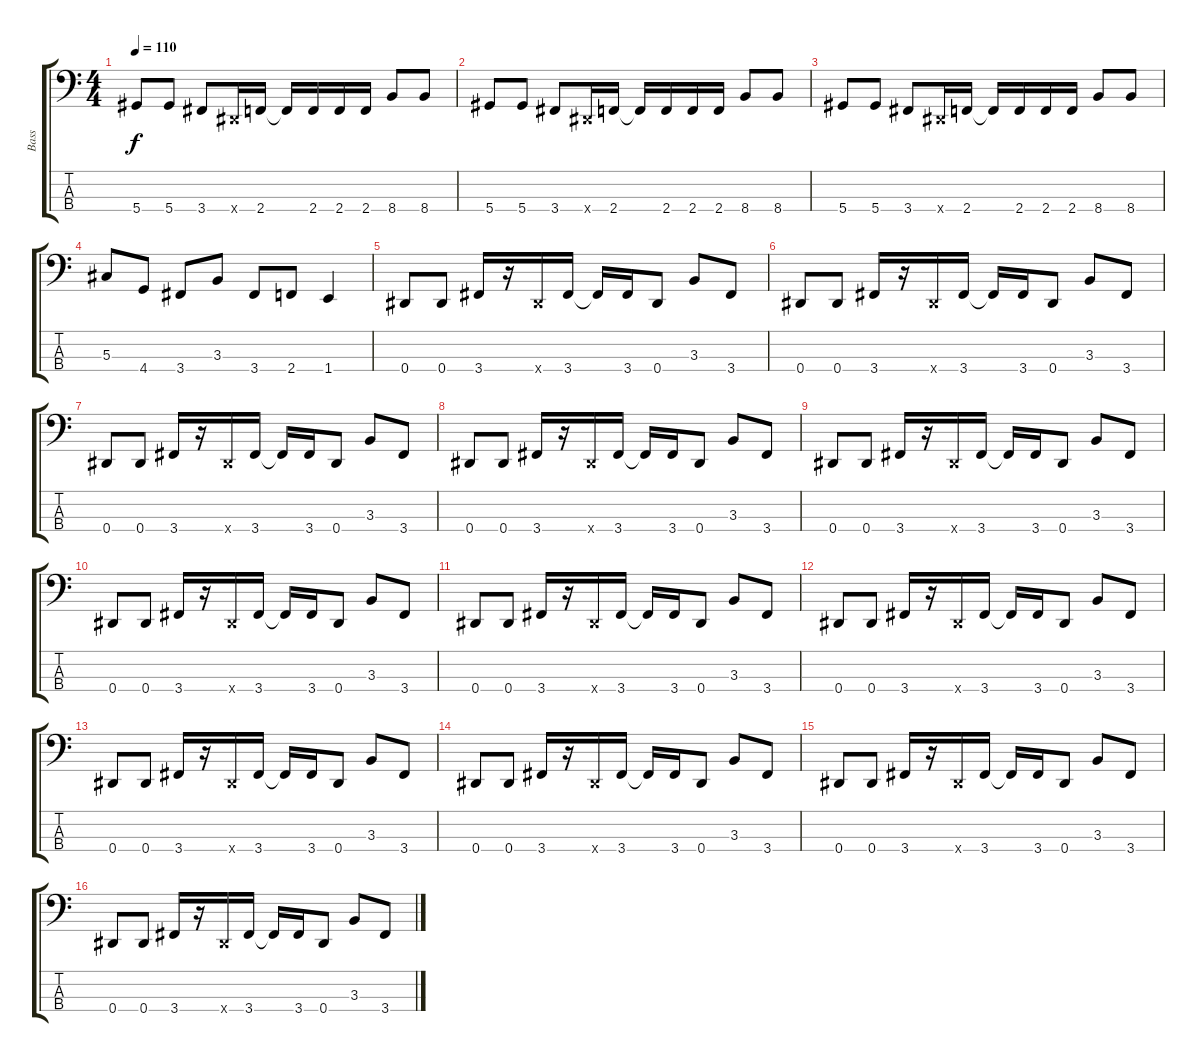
\track ("Bass" "Bass") {instrument electricbasspick}
\staff {score tabs}
\tuning (Gb2 Db2 Ab1 Eb1) {hide}
\ts (4 4)
\tempo 110
\clef f4
\ks c
5.4.8{dy f} 5.4.8 3.4.8 0.4{x}.16 2.4.16 2.4{t}.16 2.4.16 2.4.16 2.4.16 8.4.8 8.4.8 |
5.4.8 5.4.8 3.4.8 0.4{x}.16 2.4.16 2.4{t}.16 2.4.16 2.4.16 2.4.16 8.4.8 8.4.8 |
5.4.8 5.4.8 3.4.8 0.4{x}.16 2.4.16 2.4{t}.16 2.4.16 2.4.16 2.4.16 8.4.8 8.4.8 |
5.3.8 4.4.8 3.4.8 3.3.8 3.4.8 2.4.8 1.4.4 |
0.4.8 0.4.8 3.4.16 r.16 0.4{x}.16 3.4.16 3.4{t}.16 3.4.16 0.4.8 3.3.8 3.4.8 |
0.4.8 0.4.8 3.4.16 r.16 0.4{x}.16 3.4.16 3.4{t}.16 3.4.16 0.4.8 3.3.8 3.4.8 |
0.4.8 0.4.8 3.4.16 r.16 0.4{x}.16 3.4.16 3.4{t}.16 3.4.16 0.4.8 3.3.8 3.4.8 |
0.4.8 0.4.8 3.4.16 r.16 0.4{x}.16 3.4.16 3.4{t}.16 3.4.16 0.4.8 3.3.8 3.4.8 |
0.4.8 0.4.8 3.4.16 r.16 0.4{x}.16 3.4.16 3.4{t}.16 3.4.16 0.4.8 3.3.8 3.4.8 |
0.4.8 0.4.8 3.4.16 r.16 0.4{x}.16 3.4.16 3.4{t}.16 3.4.16 0.4.8 3.3.8 3.4.8 |
0.4.8 0.4.8 3.4.16 r.16 0.4{x}.16 3.4.16 3.4{t}.16 3.4.16 0.4.8 3.3.8 3.4.8 |
0.4.8 0.4.8 3.4.16 r.16 0.4{x}.16 3.4.16 3.4{t}.16 3.4.16 0.4.8 3.3.8 3.4.8 |
0.4.8 0.4.8 3.4.16 r.16 0.4{x}.16 3.4.16 3.4{t}.16 3.4.16 0.4.8 3.3.8 3.4.8 |
0.4.8 0.4.8 3.4.16 r.16 0.4{x}.16 3.4.16 3.4{t}.16 3.4.16 0.4.8 3.3.8 3.4.8 |
0.4.8 0.4.8 3.4.16 r.16 0.4{x}.16 3.4.16 3.4{t}.16 3.4.16 0.4.8 3.3.8 3.4.8 |
0.4.8 0.4.8 3.4.16 r.16 0.4{x}.16 3.4.16 3.4{t}.16 3.4.16 0.4.8 3.3.8 3.4.8
